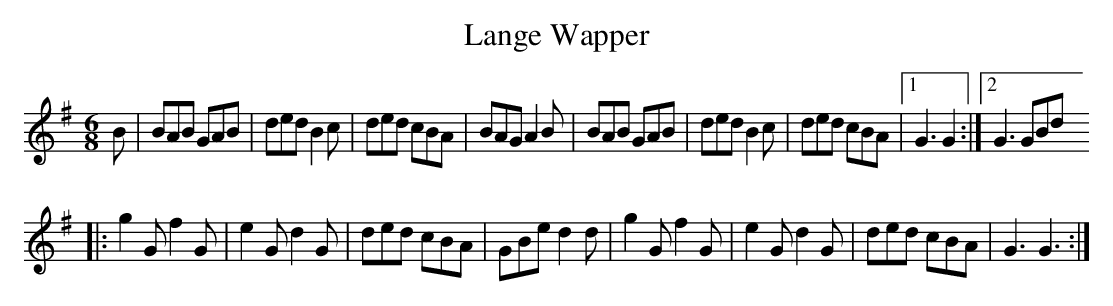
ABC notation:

X:1
T:Lange Wapper
M:6/8
L:1/8
K:G
B|BAB GAB|ded B2c|ded cBA|BAG A2B|BAB GAB|ded B2c|ded cBA|1G3G2:|2G3 GBd
|:g2G f2G|e2Gd2G|ded cBA|GBe d2d|g2G f2G|e2Gd2G|ded cBA|G3 G3:|
